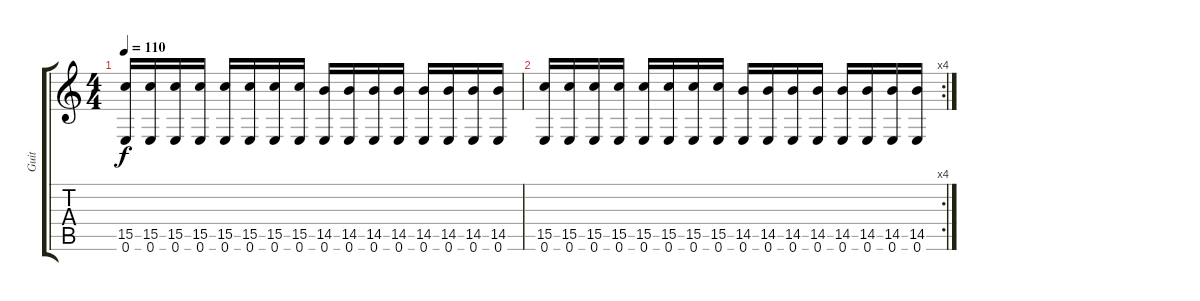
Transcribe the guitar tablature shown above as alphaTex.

\track ("Guit" "Guit") {instrument distortionguitar}
\staff {score tabs}
\tuning (E4 B3 G3 D3 A2 E2) {hide}
\ts (4 4)
\tempo 110
\clef g2
\ks c
(15.5 0.6).16{dy f} (15.5 0.6).16 (15.5 0.6).16 (15.5 0.6).16 (15.5 0.6).16 (15.5 0.6).16 (15.5 0.6).16 (15.5 0.6).16 (14.5 0.6).16 (14.5 0.6).16 (14.5 0.6).16 (14.5 0.6).16 (14.5 0.6).16 (14.5 0.6).16 (14.5 0.6).16 (14.5 0.6).16 |
\rc 4
(15.5 0.6).16 (15.5 0.6).16 (15.5 0.6).16 (15.5 0.6).16 (15.5 0.6).16 (15.5 0.6).16 (15.5 0.6).16 (15.5 0.6).16 (14.5 0.6).16 (14.5 0.6).16 (14.5 0.6).16 (14.5 0.6).16 (14.5 0.6).16 (14.5 0.6).16 (14.5 0.6).16 (14.5 0.6).16
